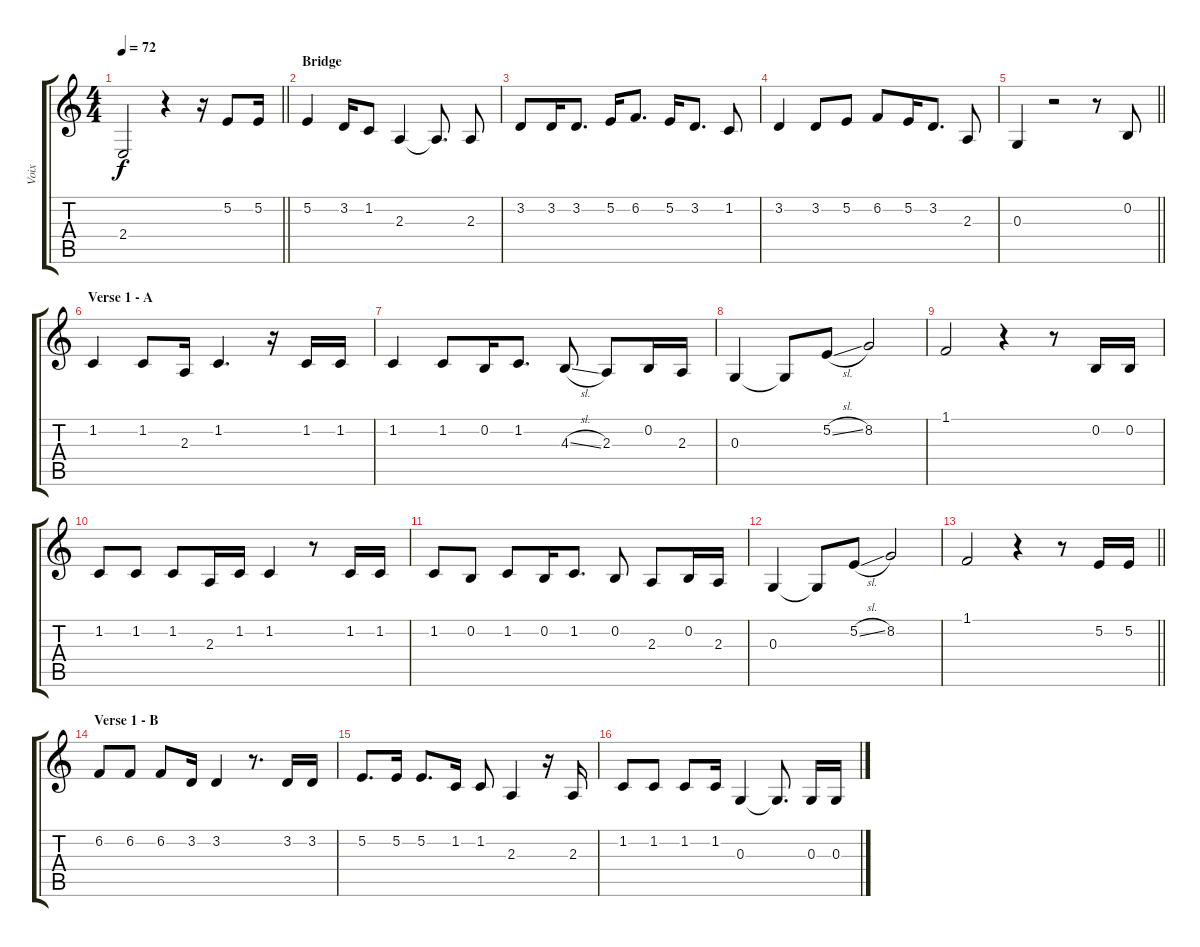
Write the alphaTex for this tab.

\track ("Voix" "Voix") {instrument lead6voice}
\staff {score tabs}
\tuning (E4 B3 G3 D3 A2 E2) {hide}
\ts (4 4)
\tempo 72
\clef g2
\barLineRight lightlight
\ks c
2.4.2{dy f} r.4 r.16 5.2.8 5.2.16 |
\section ("" "Bridge")
5.2.4 3.2.16 1.2.8 2.3.4 2.3{t}.8{d} 2.3.8 |
3.2.8 3.2.16 3.2.8{d} 5.2.16 6.2.8{d} 5.2.16 3.2.8{d} 1.2.8 |
3.2.4 3.2.8 5.2.8 6.2.8 5.2.16 3.2.8{d} 2.3.8 |
\barLineRight lightlight
0.3.4 r.2 r.8 0.2.8 |
\section ("" "Verse 1 - A")
1.2.4 1.2.8 2.3.16 1.2.4{d} r.16 1.2.16 1.2.16 |
1.2.4 1.2.8 0.2.16 1.2.8{d} 4.3{sl}.8 2.3.8 0.2.16 2.3.16 |
0.3.4 0.3{t}.8 5.2{sl}.8 8.2.2 |
1.1.2 r.4 r.8 0.2.16 0.2.16 |
1.2.8 1.2.8 1.2.8 2.3.16 1.2.16 1.2.4 r.8 1.2.16 1.2.16 |
1.2.8 0.2.8 1.2.8 0.2.16 1.2.8{d} 0.2.8 2.3.8 0.2.16 2.3.16 |
0.3.4 0.3{t}.8 5.2{sl}.8 8.2.2 |
\barLineRight lightlight
1.1.2 r.4 r.8 5.2.16 5.2.16 |
\section ("" "Verse 1 - B")
6.2.8 6.2.8 6.2.8 3.2.16 3.2.4 r.8{d} 3.2.16 3.2.16 |
5.2.8{d} 5.2.16 5.2.8{d} 1.2.16 1.2.8 2.3.4 r.16 2.3.16 |
1.2.8 1.2.8 1.2.8 1.2.16 0.3.4 0.3{t}.8{d} 0.3.16 0.3.16
